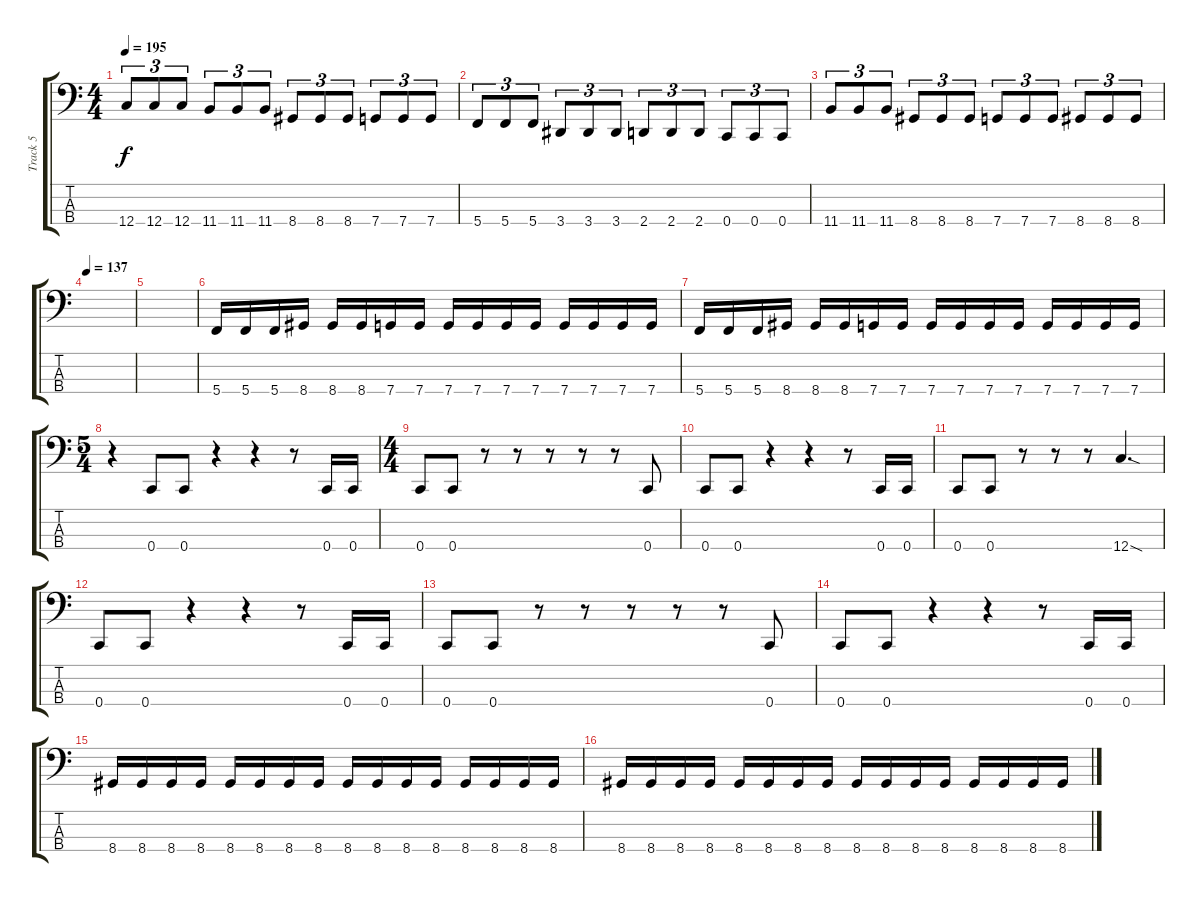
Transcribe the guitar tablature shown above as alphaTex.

\track ("Track 5" "Track 5") {instrument electricbassfinger}
\staff {score tabs}
\tuning (Eb2 Bb1 F1 C1) {hide}
\ts (4 4)
\tempo 195
\clef f4
\ks c
12.4.8{tu (3 2) dy f} 12.4.8{tu (3 2)} 12.4.8{tu (3 2)} 11.4.8{tu (3 2)} 11.4.8{tu (3 2)} 11.4.8{tu (3 2)} 8.4.8{tu (3 2)} 8.4.8{tu (3 2)} 8.4.8{tu (3 2)} 7.4.8{tu (3 2)} 7.4.8{tu (3 2)} 7.4.8{tu (3 2)} |
5.4.8{tu (3 2)} 5.4.8{tu (3 2)} 5.4.8{tu (3 2)} 3.4.8{tu (3 2)} 3.4.8{tu (3 2)} 3.4.8{tu (3 2)} 2.4.8{tu (3 2)} 2.4.8{tu (3 2)} 2.4.8{tu (3 2)} 0.4.8{tu (3 2)} 0.4.8{tu (3 2)} 0.4.8{tu (3 2)} |
11.4.8{tu (3 2)} 11.4.8{tu (3 2)} 11.4.8{tu (3 2)} 8.4.8{tu (3 2)} 8.4.8{tu (3 2)} 8.4.8{tu (3 2)} 7.4.8{tu (3 2)} 7.4.8{tu (3 2)} 7.4.8{tu (3 2)} 8.4.8{tu (3 2)} 8.4.8{tu (3 2)} 8.4.8{tu (3 2)} |
\tempo 137
|
|
5.4.16 5.4.16 5.4.16 8.4.16 8.4.16 8.4.16 7.4.16 7.4.16 7.4.16 7.4.16 7.4.16 7.4.16 7.4.16 7.4.16 7.4.16 7.4.16 |
5.4.16 5.4.16 5.4.16 8.4.16 8.4.16 8.4.16 7.4.16 7.4.16 7.4.16 7.4.16 7.4.16 7.4.16 7.4.16 7.4.16 7.4.16 7.4.16 |
\ts (5 4)
r.4 0.4.8 0.4.8 r.4 r.4 r.8 0.4.16 0.4.16 |
\ts (4 4)
0.4.8 0.4.8 r.8 r.8 r.8 r.8 r.8 0.4.8 |
0.4.8 0.4.8 r.4 r.4 r.8 0.4.16 0.4.16 |
0.4.8 0.4.8 r.8 r.8 r.8 12.4{sod}.4{d} |
0.4.8 0.4.8 r.4 r.4 r.8 0.4.16 0.4.16 |
0.4.8 0.4.8 r.8 r.8 r.8 r.8 r.8 0.4.8 |
0.4.8 0.4.8 r.4 r.4 r.8 0.4.16 0.4.16 |
8.4.16 8.4.16 8.4.16 8.4.16 8.4.16 8.4.16 8.4.16 8.4.16 8.4.16 8.4.16 8.4.16 8.4.16 8.4.16 8.4.16 8.4.16 8.4.16 |
8.4.16 8.4.16 8.4.16 8.4.16 8.4.16 8.4.16 8.4.16 8.4.16 8.4.16 8.4.16 8.4.16 8.4.16 8.4.16 8.4.16 8.4.16 8.4.16
